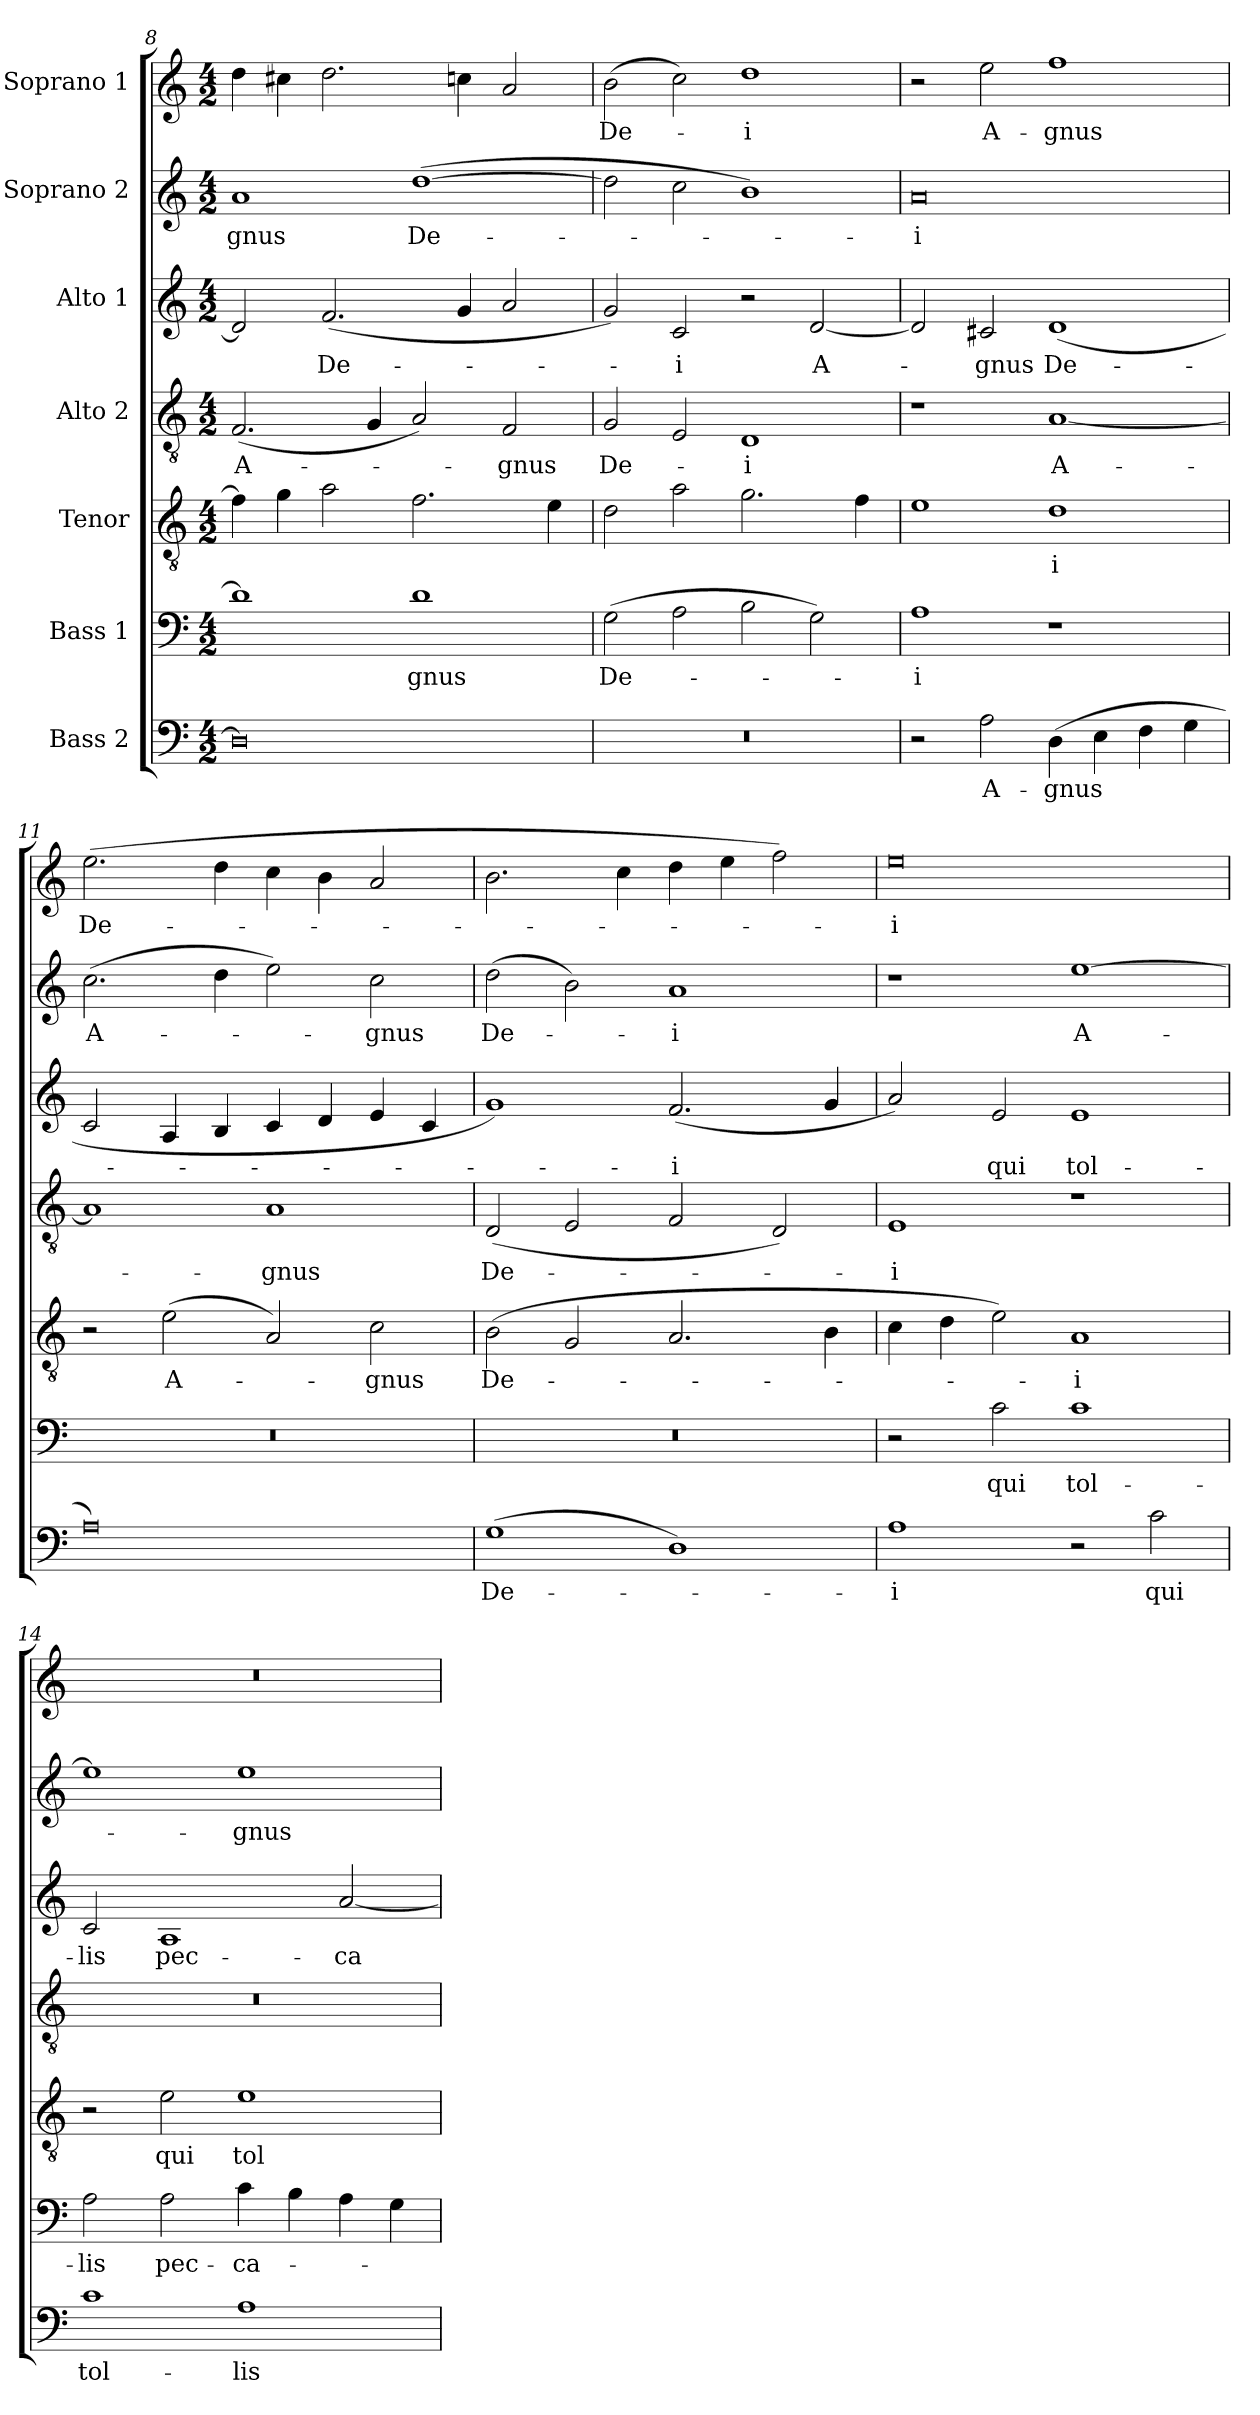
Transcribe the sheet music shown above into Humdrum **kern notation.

**kern	**text	**kern	**text	**kern	**text	**kern	**text	**kern	**text	**kern	**text	**kern	**text
*part7	*part7	*part6	*part6	*part5	*part5	*part4	*part4	*part3	*part3	*part2	*part2	*part1	*part1
*staff7	*staff7	*staff6	*staff6	*staff5	*staff5	*staff4	*staff4	*staff3	*staff3	*staff2	*staff2	*staff1	*staff1
*I"Bass 2	*	*I"Bass 1	*	*I"Tenor	*	*I"Alto 2	*	*I"Alto 1	*	*I"Soprano 2	*	*I"Soprano 1	*
*clefF4	*	*clefF4	*	*clefGv2	*	*clefGv2	*	*clefG2	*	*clefG2	*	*clefG2	*
*k[]	*	*k[]	*	*k[]	*	*k[]	*	*k[]	*	*k[]	*	*k[]	*
*C:	*	*C:	*	*C:	*	*C:	*	*C:	*	*C:	*	*C:	*
*M4/2	*	*M4/2	*	*M4/2	*	*M4/2	*	*M4/2	*	*M4/2	*	*M4/2	*
=8	=8	=8	=8	=8	=8	=8	=8	=8	=8	=8	=8	=8	=8
0D]	.	1d]	.	4f\]	.	(2.F/	A-	2d/]	.	1a	-gnus	4dd\	.
.	.	.	.	4g\	.	.	.	.	.	.	.	4cc#X\	.
.	.	.	.	2a\	.	.	.	(2.f/	De-	.	.	2.dd\	.
.	.	.	.	.	.	4G/	.	.	.	.	.	.	.
.	.	1d	-gnus	2.f\	.	2A/)	.	.	.	([1dd	De-	.	.
.	.	.	.	.	.	.	.	4g/	.	.	.	4ccn\	.
.	.	.	.	.	.	2F/	-gnus	2a/	.	.	.	2a/	.
.	.	.	.	4e\	.	.	.	.	.	.	.	.	.
=9	=9	=9	=9	=9	=9	=9	=9	=9	=9	=9	=9	=9	=9
0r	.	(2G\	De-	2d\	.	2G/	De-	2g/)	.	2dd\]	.	(2b\	De-
.	.	2A\	.	2a\	.	2E/	.	2c/	-i	2cc\	.	2cc\)	.
.	.	2B\	.	2.g\	.	1D	-i	2r	.	1b)	.	1dd	-i
.	.	2G\)	.	.	.	.	.	[2d/	A-	.	.	.	.
.	.	.	.	4f\	.	.	.	.	.	.	.	.	.
=10	=10	=10	=10	=10	=10	=10	=10	=10	=10	=10	=10	=10	=10
2r	.	1A	-i	1e	.	1r	.	2d/]	.	0a	-i	2r	.
2A\	A-	.	.	.	.	.	.	2c#X/	-gnus	.	.	2ee\	A-
(4D\	-gnus	1r	.	1d	-i	[1A	A-	(1d	De-	.	.	1ff	-gnus
4E\	.	.	.	.	.	.	.	.	.	.	.	.	.
4F\	.	.	.	.	.	.	.	.	.	.	.	.	.
4G\	.	.	.	.	.	.	.	.	.	.	.	.	.
=11	=11	=11	=11	=11	=11	=11	=11	=11	=11	=11	=11	=11	=11
0A)	.	0r	.	2r	.	1A]	.	2c/	.	(2.cc\	A-	(2.ee\	De-
.	.	.	.	(2e\	A-	.	.	4A/	.	.	.	.	.
.	.	.	.	.	.	.	.	4B/	.	4dd\	.	4dd\	.
.	.	.	.	2A/)	.	1A	-gnus	4c/	.	2ee\)	.	4cc\	.
.	.	.	.	.	.	.	.	4d/	.	.	.	4b\	.
.	.	.	.	2c\	-gnus	.	.	4e/	.	2cc\	-gnus	2a/	.
.	.	.	.	.	.	.	.	4c/	.	.	.	.	.
=12	=12	=12	=12	=12	=12	=12	=12	=12	=12	=12	=12	=12	=12
(1G	De-	0r	.	(2B\	De-	(2D/	De-	1g)	.	(2dd\	De-	2.b\	.
.	.	.	.	2G/	.	2E/	.	.	.	2b\)	.	.	.
.	.	.	.	.	.	.	.	.	.	.	.	4cc\	.
1D)	.	.	.	2.A/	.	2F/	.	(2.f/	-i	1a	-i	4dd\	.
.	.	.	.	.	.	.	.	.	.	.	.	4ee\	.
.	.	.	.	.	.	2D/)	.	.	.	.	.	2ff\)	.
.	.	.	.	4B\	.	.	.	4g/	.	.	.	.	.
!!LO:LB:g=z
=13	=13	=13	=13	=13	=13	=13	=13	=13	=13	=13	=13	=13	=13
1A	-i	2r	.	4c\	-­-	1E	-i	2a/)	.	1r	.	0ee	-i
.	.	.	.	4d\	.	.	.	.	.	.	.	.	.
.	.	2c\	qui	2e\)	.	.	.	2e/	qui	.	.	.	.
2r	.	1c	tol-	1A	-i	1r	.	1e	tol-	[1ee	A-	.	.
2c\	qui	.	.	.	.	.	.	.	.	.	.	.	.
=14	=14	=14	=14	=14	=14	=14	=14	=14	=14	=14	=14	=14	=14
1c	tol-	2A\	-lis	2r	.	0r	.	2c/	-lis	1ee]	.	0r	.
.	.	2A\	pec-	2e\	qui	.	.	1A	pec-	.	.	.	.
1A	-lis	4c\	-ca-	1e	tol-	.	.	.	.	1ee	-gnus	.	.
.	.	4B\	.	.	.	.	.	.	.	.	.	.	.
.	.	4A\	.	.	.	.	.	[2a/	-ca-	.	.	.	.
.	.	4G\	.	.	.	.	.	.	.	.	.	.	.
=	=	=	=	=	=	=	=	=	=	=	=	=	=
*-	*-	*-	*-	*-	*-	*-	*-	*-	*-	*-	*-	*-	*-
